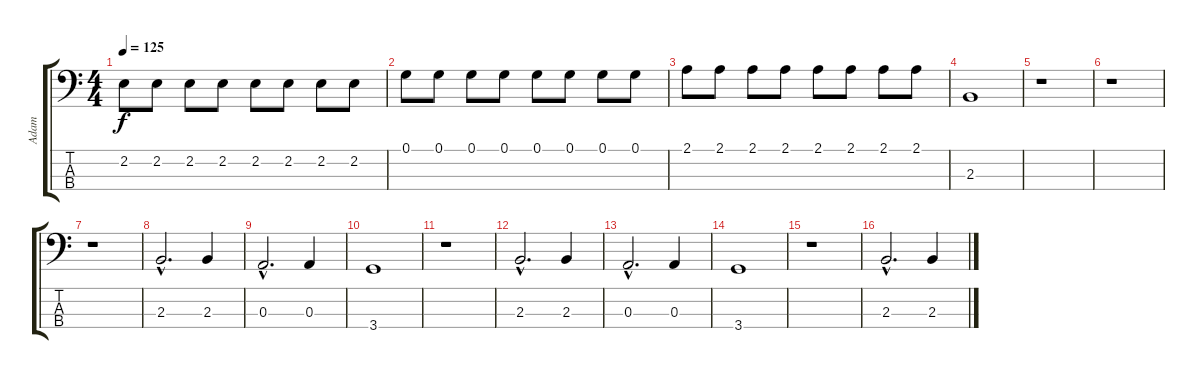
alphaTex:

\track ("Adam" "Adam") {instrument electricbassfinger}
\staff {score tabs}
\tuning (G2 D2 A1 E1) {hide}
\ts (4 4)
\tempo 125
\clef f4
\ks c
2.2.8{dy f} 2.2.8 2.2.8 2.2.8 2.2.8 2.2.8 2.2.8 2.2.8 |
0.1.8 0.1.8 0.1.8 0.1.8 0.1.8 0.1.8 0.1.8 0.1.8 |
2.1.8 2.1.8 2.1.8 2.1.8 2.1.8 2.1.8 2.1.8 2.1.8 |
2.3.1 |
r.1 |
r.1 |
r.1 |
2.3{hac}.2{d} 2.3.4 |
0.3{hac}.2{d} 0.3.4 |
3.4.1 |
r.1 |
2.3{hac}.2{d} 2.3.4 |
0.3{hac}.2{d} 0.3.4 |
3.4.1 |
r.1 |
2.3{hac}.2{d} 2.3.4
